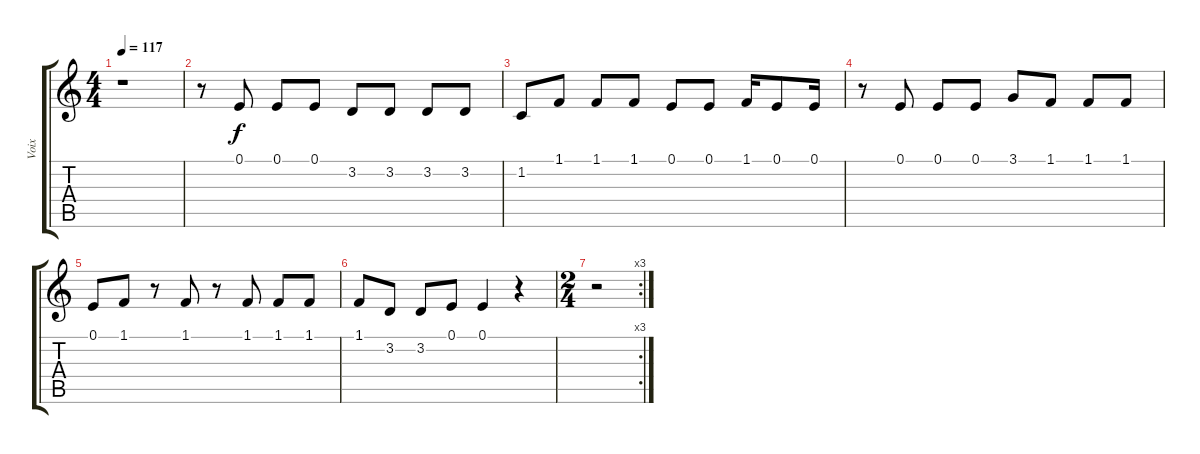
\track ("Voix" "Voix") {instrument panflute}
\staff {score tabs}
\tuning (E4 B3 G3 D3 A2 E2) {hide}
\ts (4 4)
\tempo 117
\clef g2
\ks c
r.1{dy f} |
r.8 0.1.8 0.1.8 0.1.8 3.2.8 3.2.8 3.2.8 3.2.8 |
1.2.8 1.1.8 1.1.8 1.1.8 0.1.8 0.1.8 1.1.16 0.1.8 0.1.16 |
r.8 0.1.8 0.1.8 0.1.8 3.1.8 1.1.8 1.1.8 1.1.8 |
0.1.8 1.1.8 r.8 1.1.8 r.8 1.1.8 1.1.8 1.1.8 |
1.1.8 3.2.8 3.2.8 0.1.8 0.1.4 r.4 |
\rc 3
\ts (2 4)
r.2
